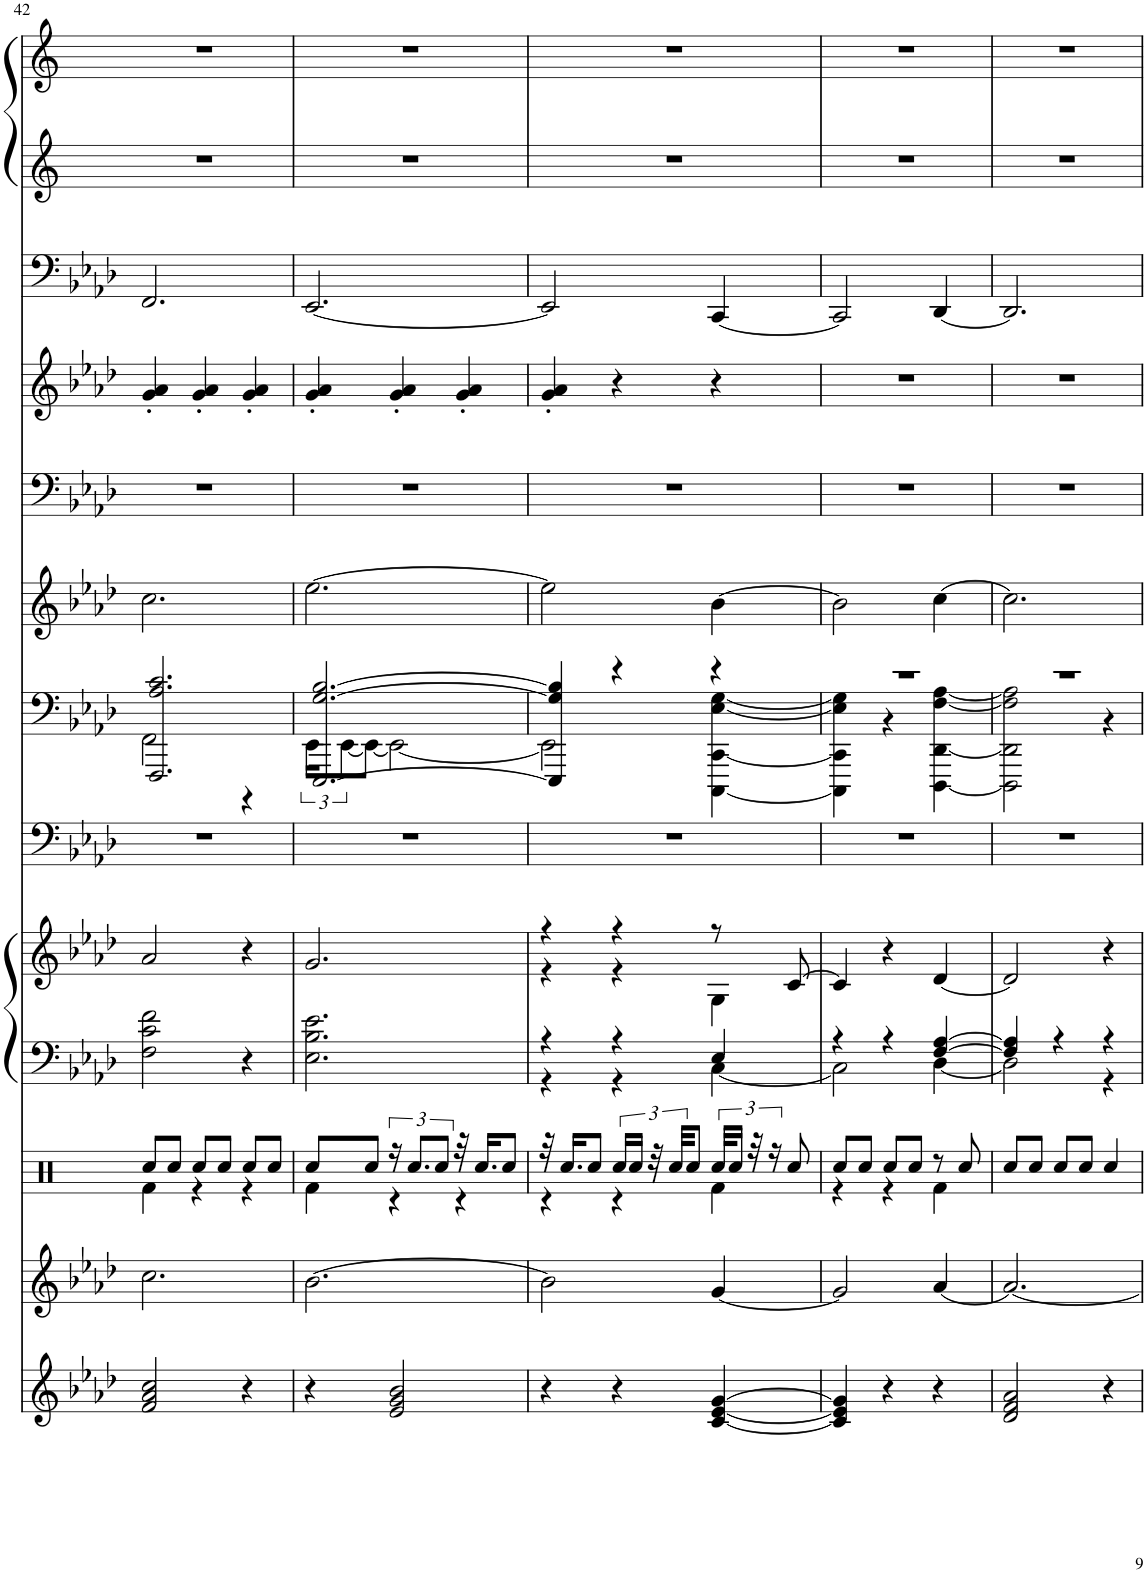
**kern	**kern	**kern	**kern	**kern	**kern	**kern	**kern	**kern	**kern	**kern	**kern	**kern
*part11	*part10	*part9	*part8	*part8	*part7	*part6	*part5	*part4	*part3	*part2	*part1	*part1
*staff13	*staff12	*staff11	*staff10	*staff9	*staff8	*staff7	*staff6	*staff5	*staff4	*staff3	*staff2	*staff1
*I"Grand Piano	*I"Brass Section	*I"Percussion	*I"E.Piano	*	*I"GtrFret Noise	*I"Strings 1	*I"Trumpet	*I"Alto Sax	*I"Jazz Guitar	*I"Acoustic Bass	*I"Grand Piano, untitled	*
*I'Pno	*I'Brs	*	*I'E.Pno	*	*	*I'Str	*I'Tpt	*I'A Sax	*	*I'Ac b	*I'Pno	*
!!LO:PB:g=z
*clefG2	*clefG2	*clefX	*clefF4	*clefF4	*clefF4	*clefF4	*clefG2	*clefF4	*clefF4	*clefF4	*clefG2	*clefG2
*	*	*	*	*	*	*	*Trd1c2	*Trd5c9	*	*	*	*
*k[b-e-a-d-]	*k[b-e-a-d-]	*k[]	*k[b-e-a-d-]	*k[b-e-a-d-]	*k[b-e-a-d-]	*k[b-e-a-d-]	*k[b-e-a-d-]	*k[b-e-a-d-]	*k[b-e-a-d-]	*k[b-e-a-d-]	*k[b-e-a-d-]	*k[b-e-a-d-]
*M3/4	*M3/4	*M3/4	*M3/4	*M3/4	*M3/4	*M3/4	*M3/4	*M3/4	*M3/4	*M3/4	*M3/4	*M3/4
=42	=42	=42	=42	=42	=42	=42	=42	=42	=42	=42	=42	=42
*	*	*^	*	*	*	*^	*	*	*	*	*	*
2f/ 2a-/ 2cc/	2.cc\	8Rcc/L	4Rf\	2F\ 2c\ 2f\	2a-/	2.r	2.FFF/ 2.A-/ 2.c/	2FF\	2.cc\	2.r	4g/' 4a-/'	2.FF/	2.r	2.r
.	.	8Rcc/J	.	.	.	.	.	.	.	.	.	.	.	.
.	.	8Rcc/L	4r	.	.	.	.	.	.	.	4g/' 4a-/'	.	.	.
.	.	8Rcc/J	.	.	.	.	.	.	.	.	.	.	.	.
4r	.	8Rcc/L	4r	4r	4r	.	.	4r	.	.	4g/' 4a-/'	.	.	.
.	.	8Rcc/J	.	.	.	.	.	.	.	.	.	.	.	.
=43	=43	=43	=43	=43	=43	=43	=43	=43	=43	=43	=43	=43	=43	=43
4r	[2.b-\	8Rcc/L	4Rf\	2.E-\ 2.B-\ 2.e-\	2.g/	2.r	[2.EEE-/ [2.G/ [2.B-/	24EE-\KL	[2.ee-\	2.r	4g/' 4a-/'	[2.EE-/	2.r	2.r
.	.	.	.	.	.	.	.	[12EE-\	.	.	.	.	.	.
.	.	8Rcc/J	.	.	.	.	.	8EE-\J_	.	.	.	.	.	.
2e-/ 2g/ 2b-/	.	24r	4r	.	.	.	.	2EE-\_	.	.	4g/' 4a-/'	.	.	.
.	.	12.Rcc/L	.	.	.	.	.	.	.	.	.	.	.	.
.	.	12Rcc/J	.	.	.	.	.	.	.	.	.	.	.	.
.	.	32r	4r	.	.	.	.	.	.	.	4g/' 4a-/'	.	.	.
.	.	16.Rcc/KL	.	.	.	.	.	.	.	.	.	.	.	.
.	.	8Rcc/J	.	.	.	.	.	.	.	.	.	.	.	.
=44	=44	=44	=44	=44	=44	=44	=44	=44	=44	=44	=44	=44	=44	=44
*	*	*	*	*^	*^	*	*	*	*	*	*	*	*	*
4r	2b-\]	32r	4r	4r	4r	4r	4r	2.r	4EEE-/] 4G/] 4B-/]	2EE-\]	2ee-\]	2.r	4g/' 4a-/'	2EE-/]	2.r	2.r
.	.	16.Rcc/KL	.	.	.	.	.	.	.	.	.	.	.	.	.	.
.	.	8Rcc/J	.	.	.	.	.	.	.	.	.	.	.	.	.	.
4r	.	24Rcc/LL	4r	4r	4r	4r	4r	.	4r	.	.	.	4r	.	.	.
.	.	24Rcc/JJ	.	.	.	.	.	.	.	.	.	.	.	.	.	.
.	.	48r	.	.	.	.	.	.	.	.	.	.	.	.	.	.
.	.	48Rcc/KKL	.	.	.	.	.	.	.	.	.	.	.	.	.	.
.	.	8Rcc/J	.	.	.	.	.	.	.	.	.	.	.	.	.	.
[4c/ [4e-/ [4g/	[4g/	48Rcc/KLL	4Rf\	4E-/	[4C\	8r	4G\	.	4r	[4CCC\ [4CC\ [4E-\ [4G\	[4b-\	.	4r	[4CC/	.	.
.	.	24Rcc/JJ	.	.	.	.	.	.	.	.	.	.	.	.	.	.
.	.	48r	.	.	.	.	.	.	.	.	.	.	.	.	.	.
.	.	24r	.	.	.	.	.	.	.	.	.	.	.	.	.	.
.	.	8Rcc/	.	.	.	[8c/	.	.	.	.	.	.	.	.	.	.
*	*	*	*	*	*	*v	*v	*	*	*	*	*	*	*	*	*
=45	=45	=45	=45	=45	=45	=45	=45	=45	=45	=45	=45	=45	=45	=45	=45
4c/] 4e-/] 4g/]	2g/]	8Rcc/L	4r	4r	2C\]	4c/]	2.r	2.r	4CCC\] 4CC\] 4E-\] 4G\]	2b-\]	2.r	2.r	2CC/]	2.r	2.r
.	.	8Rcc/J	.	.	.	.	.	.	.	.	.	.	.	.	.
4r	.	8Rcc/L	4r	4r	.	4r	.	.	4r	.	.	.	.	.	.
.	.	8Rcc/J	.	.	.	.	.	.	.	.	.	.	.	.	.
4r	[4a-/	8r	4Rf\	[4F/ [4A-/	[4D-\	[4d-/	.	.	[4DDD-\ [4DD-\ [4F\ [4A-\	[4cc\	.	.	[4DD-/	.	.
.	.	8Rcc/	.	.	.	.	.	.	.	.	.	.	.	.	.
*	*	*v	*v	*	*	*	*	*	*	*	*	*	*	*	*
=46	=46	=46	=46	=46	=46	=46	=46	=46	=46	=46	=46	=46	=46	=46
2d-/ 2f/ 2a-/	2.a-/_	8Rcc/L	4F/] 4A-/]	2D-\]	2d-/]	2.r	2.r	2DDD-\] 2DD-\] 2F\] 2A-\]	2.cc\]	2.r	2.r	2.DD-/]	2.r	2.r
.	.	8Rcc/J	.	.	.	.	.	.	.	.	.	.	.	.
.	.	8Rcc/L	4r	.	.	.	.	.	.	.	.	.	.	.
.	.	8Rcc/J	.	.	.	.	.	.	.	.	.	.	.	.
4r	.	4Rcc/	4r	4r	4r	.	.	4r	.	.	.	.	.	.
*	*	*	*v	*v	*	*	*v	*v	*	*	*	*	*	*
=	=	=	=	=	=	=	=	=	=	=	=	=
*-	*-	*-	*-	*-	*-	*-	*-	*-	*-	*-	*-	*-
